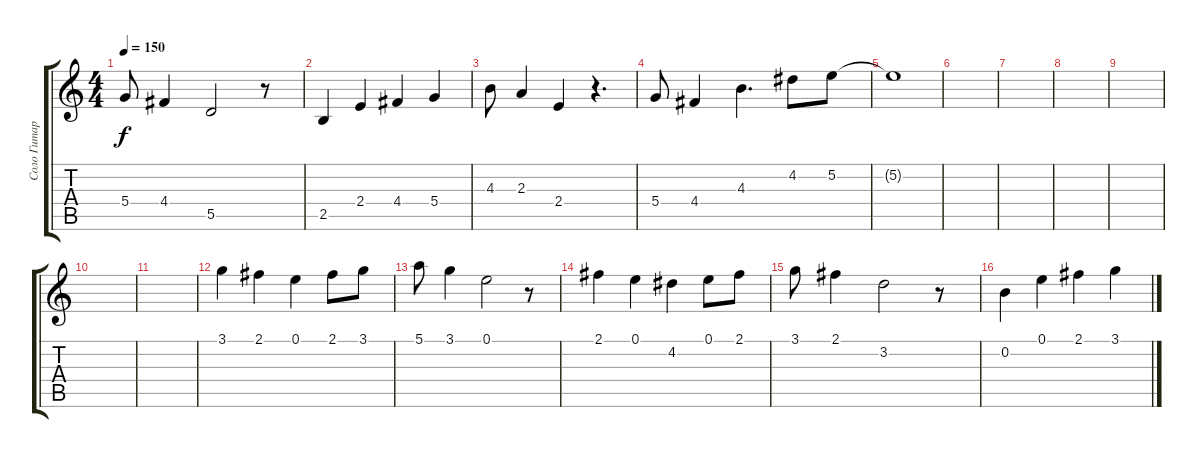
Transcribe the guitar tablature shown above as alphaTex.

\track ("Соло Гитара" "Соло Гитар") {instrument acousticguitarsteel}
\staff {score tabs}
\tuning (E4 B3 G3 D3 A2 E2) {hide}
\ts (4 4)
\tempo 150
\clef g2
\ks c
5.4.8{dy f} 4.4.4 5.5.2 r.8 |
2.5.4 2.4.4 4.4.4 5.4.4 |
4.3.8 2.3.4 2.4.4 r.4{d} |
5.4.8 4.4.4 4.3.4{d} 4.2.8 5.2.8 |
5.2{t}.1 |
|
|
|
|
|
|
3.1.4 2.1.4 0.1.4 2.1.8 3.1.8 |
5.1.8 3.1.4 0.1.2 r.8 |
2.1.4 0.1.4 4.2.4 0.1.8 2.1.8 |
3.1.8 2.1.4 3.2.2 r.8 |
0.2.4 0.1.4 2.1.4 3.1.4
